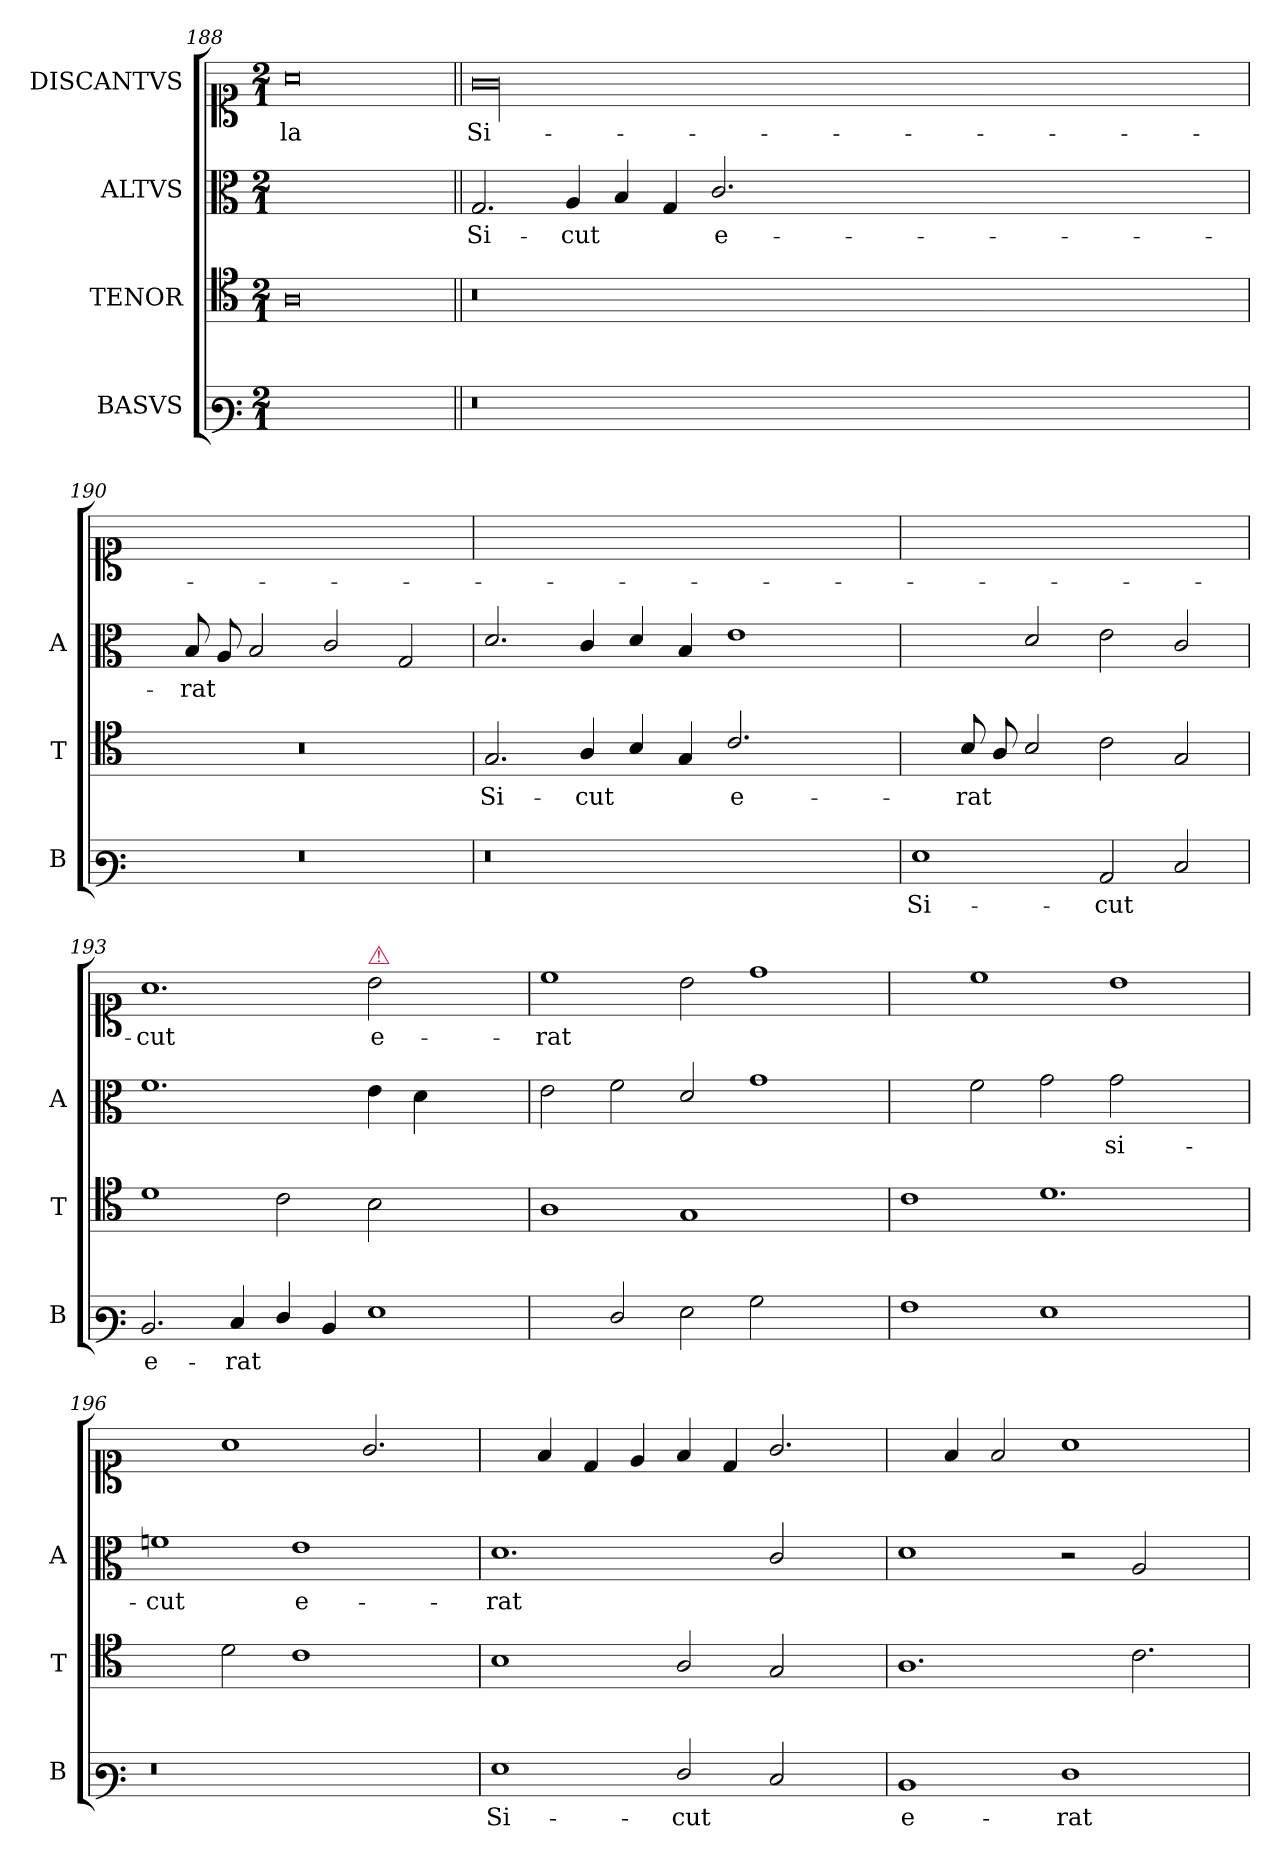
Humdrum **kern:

**kern	**text	**kern	**text	**kern	**text	**kern	**text
*part4	*part4	*part3	*part3	*part2	*part2	*part1	*part1
*staff4	*staff4	*staff3	*staff3	*staff2	*staff2	*staff1	*staff1
*I"BASVS	*	*I"TENOR	*	*I"ALTVS	*	*I"DISCANTVS	*
*I'B	*	*I'T	*	*I'A	*	*	*
*clefF3	*	*clefC4	*	*clefC3	*	*clefC1	*
*k[]	*	*k[]	*	*k[]	*	*k[]	*
*a:	*	*a:	*	*a:	*	*a:	*
*M2/1	*	*M2/1	*	*M2/1	*	*M2/1	*
=188	=188	=188	=188	=188	=188	=188	=188
0ryy	.	0A	.	0ryy	.	0a	-la
=189||	=189||	=189||	=189||	=189||	=189||	=189||	=189||
0r	.	0r	.	2.G/	Si-	000g	Si-
.	.	.	.	4A/	-cut	.	.
.	.	.	.	4B/	.	.	.
.	.	.	.	4G/	.	.	.
.	.	.	.	2.c/	e-	.	.
00.ryy	.	00.ryy	.	.	.	.	.
.	.	.	.	00ryy	.	.	.
.	.	.	.	1..ryy	.	.	.
=190	=190	=190	=190	=190	=190	=190	=190
0r	.	0r	.	4ryy	.	0ryy	.
.	.	.	.	8B/	-rat	.	.
.	.	.	.	8A/	.	.	.
.	.	.	.	2B/	.	.	.
.	.	.	.	2c/	.	.	.
.	.	.	.	2G/	.	.	.
=191	=191	=191	=191	=191	=191	=191	=191
0r	.	2.G/	Si-	2.d/	.	0ryy	.
.	.	4A/	-cut	4c/	.	.	.
.	.	4B/	.	4d/	.	.	.
.	.	4G/	.	4B/	.	.	.
.	.	2.c/	e-	1e	.	.	.
2ryy	.	.	.	.	.	2ryy	.
.	.	4ryy	.	.	.	.	.
=192	=192	=192	=192	=192	=192	=192	=192
1G	Si-	4ryy	.	2ryy	.	0ryy	.
.	.	8B/	-rat	.	.	.	.
.	.	8A/	.	.	.	.	.
.	.	2B/	.	2d/	.	.	.
2C/	-cut	2c\	.	2e\	.	.	.
2E/	.	2G/	.	2c/	.	.	.
=193	=193	=193	=193	=193	=193	=193	=193
2.D/	e-	1d	.	1.f	.	1.a	-cut
4E/	-rat	.	.	.	.	.	.
4F/	.	2c\	.	.	.	.	.
4D/	.	.	.	.	.	.	.
!	!	!	!	!	!	!LO:TX:a:color=crimson:t=⚠	!
1G	.	2B\	.	4e\	.	2b\	e-
.	.	.	.	4d\	.	.	.
.	.	2ryy	.	2ryy	.	2ryy	.
=194	=194	=194	=194	=194	=194	=194	=194
2ryy	.	1A	.	2e\	.	1cc	-rat
2F/	.	.	.	2f\	.	.	.
2G\	.	1G	.	2d/	.	2b\	.
2B\	.	.	.	1g	.	1dd\	.
2ryy	.	2ryy	.	.	.	.	.
=195	=195	=195	=195	=195	=195	=195	=195
1A	.	1c	.	2ryy	.	2ryy	.
.	.	.	.	2f\	.	1cc	.
1G	.	1.d	.	2g\	.	.	.
.	.	.	.	2g\	si-	1b	.
2ryy	.	.	.	2ryy	.	.	.
=196	=196	=196	=196	=196	=196	=196	=196
0r	.	2ryy	.	1fn	-cut	2ryy	.
.	.	2d\	.	.	.	1a	.
.	.	1c	.	1e	e-	.	.
.	.	.	.	.	.	2.g/	.
4ryy	.	4ryy	.	4ryy	.	.	.
=197	=197	=197	=197	=197	=197	=197	=197
1G	Si-	1B	.	1.d	-rat	4ryy	.
.	.	.	.	.	.	4f/	.
.	.	.	.	.	.	4d/	.
.	.	.	.	.	.	4e/	.
2F/	-cut	2A/	.	.	.	4f/	.
.	.	.	.	.	.	4d/	.
2E/	.	2G/	.	2c/	.	2.g/	.
4ryy	.	4ryy	.	4ryy	.	.	.
=198	=198	=198	=198	=198	=198	=198	=198
1D	e-	1.A	.	1d	.	4ryy	.
.	.	.	.	.	.	4f/	.
.	.	.	.	.	.	2f/	.
1F	-rat	.	.	2r	.	1a	.
.	.	2.c\	.	2A/	.	.	.
4ryy	.	.	.	4ryy	.	4ryy	.
=	=	=	=	=	=	=	=
*-	*-	*-	*-	*-	*-	*-	*-
